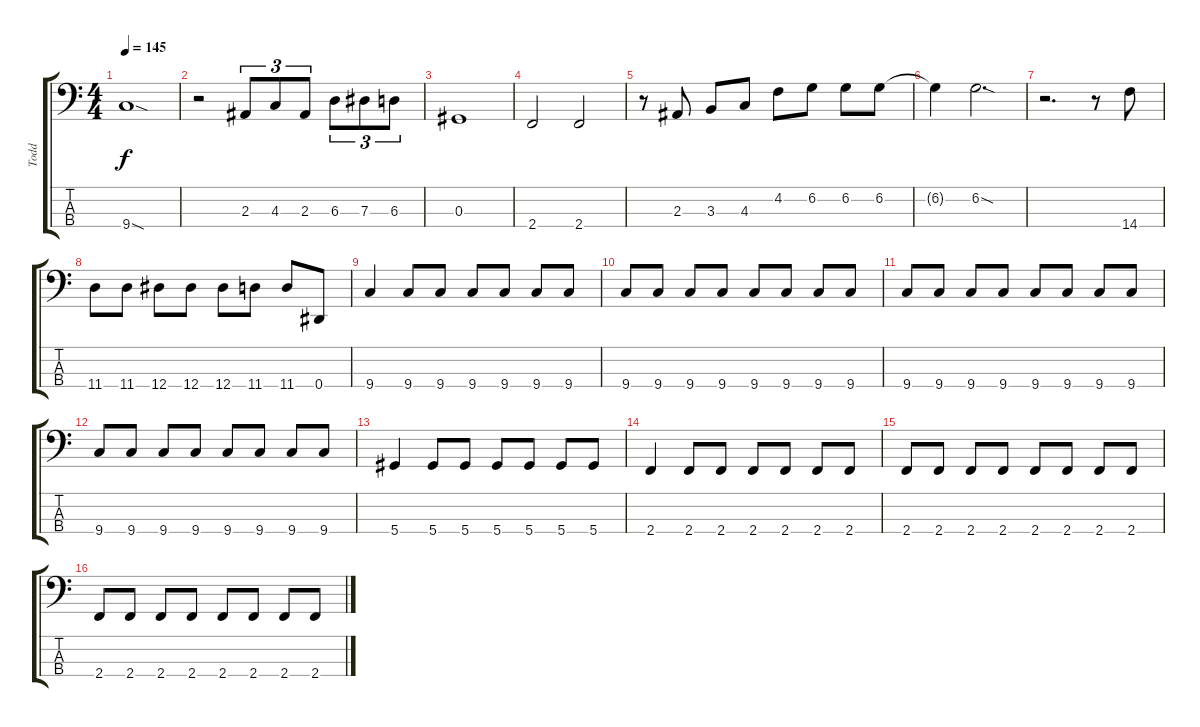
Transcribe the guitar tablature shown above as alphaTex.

\track ("Todd" "Todd") {instrument electricbasspick}
\staff {score tabs}
\tuning (Gb2 Db2 Ab1 Eb1) {hide}
\ts (4 4)
\tempo 145
\clef f4
\ks c
9.4{sod}.1{dy f} |
r.2 2.3.8{tu (3 2)} 4.3.8{tu (3 2)} 2.3.8{tu (3 2)} 6.3.8{tu (3 2)} 7.3.8{tu (3 2)} 6.3.8{tu (3 2)} |
0.3.1 |
2.4.2 2.4.2 |
r.8 2.3.8 3.3.8 4.3.8 4.2.8 6.2.8 6.2.8 6.2.8 |
6.2{t}.4 6.2{sod}.2{d} |
r.2{d} r.8 14.4.8 |
11.4.8 11.4.8 12.4.8 12.4.8 12.4.8 11.4.8 11.4.8 0.4.8 |
9.4.4 9.4.8 9.4.8 9.4.8 9.4.8 9.4.8 9.4.8 |
9.4.8 9.4.8 9.4.8 9.4.8 9.4.8 9.4.8 9.4.8 9.4.8 |
9.4.8 9.4.8 9.4.8 9.4.8 9.4.8 9.4.8 9.4.8 9.4.8 |
9.4.8 9.4.8 9.4.8 9.4.8 9.4.8 9.4.8 9.4.8 9.4.8 |
5.4.4 5.4.8 5.4.8 5.4.8 5.4.8 5.4.8 5.4.8 |
2.4.4 2.4.8 2.4.8 2.4.8 2.4.8 2.4.8 2.4.8 |
2.4.8 2.4.8 2.4.8 2.4.8 2.4.8 2.4.8 2.4.8 2.4.8 |
2.4.8 2.4.8 2.4.8 2.4.8 2.4.8 2.4.8 2.4.8 2.4.8
